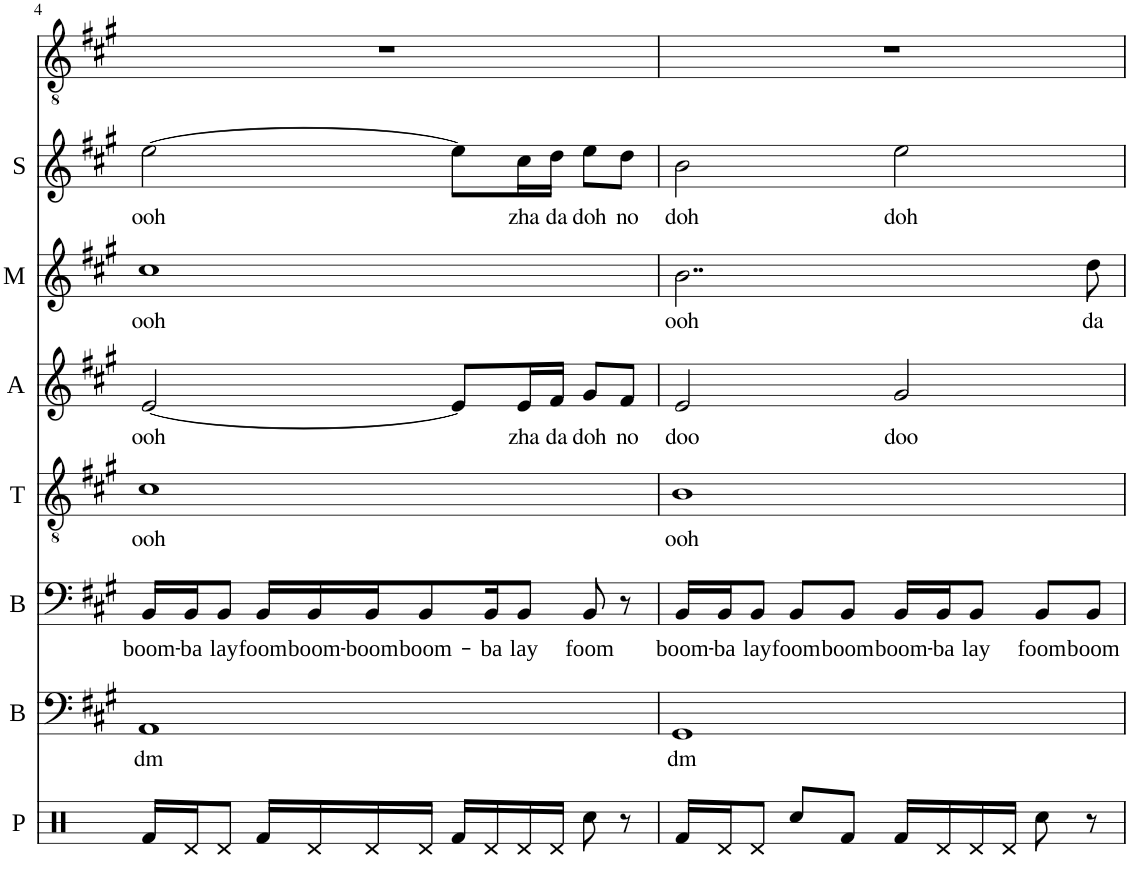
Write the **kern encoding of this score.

**kern	**kern	**text	**kern	**text	**kern	**text	**kern	**text	**kern	**text	**kern	**text	**kern
*part8	*part7	*part7	*part6	*part6	*part5	*part5	*part4	*part4	*part3	*part3	*part2	*part2	*part1
*staff8	*staff7	*staff7	*staff6	*staff6	*staff5	*staff5	*staff4	*staff4	*staff3	*staff3	*staff2	*staff2	*staff1
*I"Perc	*I"Bass	*	*I"Baritone	*	*I"Tenor	*	*I"Alto	*	*I"Mezzo	*	*I"Soprano	*	*I"Solo
*I'P	*I'B	*	*I'B	*	*I'T	*	*I'A	*	*I'M	*	*I'S	*	*
!!LO:PB:g=z
*clefX	*clefF4	*	*clefF4	*	*clefGv2	*	*clefG2	*	*clefG2	*	*clefG2	*	*clefGv2
*k[]	*k[f#c#g#]	*	*k[f#c#g#]	*	*k[f#c#g#]	*	*k[f#c#g#]	*	*k[f#c#g#]	*	*k[f#c#g#]	*	*k[f#c#g#]
*M4/4	*M4/4	*	*M4/4	*	*M4/4	*	*M4/4	*	*M4/4	*	*M4/4	*	*M4/4
=4	=4	=4	=4	=4	=4	=4	=4	=4	=4	=4	=4	=4	=4
!	!	!LO:LY:b	!	!LO:LY:b	!	!LO:LY:b	!	!LO:LY:b	!	!LO:LY:b	!	!LO:LY:b	!
16Rf/LL	1AA	dm	16BB/LL	boom-	1c#	ooh	[2e/	ooh	1cc#	ooh	[2ee\	ooh	1r
!	!	!	!	!LO:LY:b	!	!	!	!	!	!	!	!	!
16Rd/J	.	.	16BB/J	-ba	.	.	.	.	.	.	.	.	.
!	!	!	!	!LO:LY:b	!	!	!	!	!	!	!	!	!
8Rd/J	.	.	8BB/J	lay	.	.	.	.	.	.	.	.	.
!	!	!	!	!LO:LY:b	!	!	!	!	!	!	!	!	!
16Rf/LL	.	.	16BB/LL	foom	.	.	.	.	.	.	.	.	.
!	!	!	!	!LO:LY:b	!	!	!	!	!	!	!	!	!
16Rd/	.	.	16BB/	boom-	.	.	.	.	.	.	.	.	.
!	!	!	!	!LO:LY:b	!	!	!	!	!	!	!	!	!
16Rd/	.	.	16BB/J	-boom	.	.	.	.	.	.	.	.	.
!	!	!	!	!LO:LY:b	!	!	!	!	!	!	!	!	!
16Rd/JJ	.	.	8BB/	boom-	.	.	.	.	.	.	.	.	.
16Rf/LL	.	.	.	.	.	.	8e/L]	.	.	.	8ee\L]	.	.
!	!	!	!	!LO:LY:b	!	!	!	!	!	!	!	!	!
16Rd/	.	.	16BB/K	-ba	.	.	.	.	.	.	.	.	.
!	!	!	!	!LO:LY:b	!	!	!	!LO:LY:b	!	!	!	!LO:LY:b	!
16Rd/	.	.	8BB/J	lay	.	.	16e/L	zha	.	.	16cc#\L	zha	.
!	!	!	!	!	!	!	!	!LO:LY:b	!	!	!	!LO:LY:b	!
16Rd/JJ	.	.	.	.	.	.	16f#/JJ	da	.	.	16dd\JJ	da	.
!	!	!	!	!LO:LY:b	!	!	!	!LO:LY:b	!	!	!	!LO:LY:b	!
8Rcc\	.	.	8BB/	foom	.	.	8g#/L	doh	.	.	8ee\L	doh	.
!	!	!	!	!	!	!	!	!LO:LY:b	!	!	!	!LO:LY:b	!
8r	.	.	8r	.	.	.	8f#/J	no	.	.	8dd\J	no	.
=5	=5	=5	=5	=5	=5	=5	=5	=5	=5	=5	=5	=5	=5
!	!	!LO:LY:b	!	!LO:LY:b	!	!LO:LY:b	!	!LO:LY:b	!	!LO:LY:b	!	!LO:LY:b	!
16Rf/LL	1GG#	dm	16BB/LL	boom-	1B	ooh	2e/	doo	2..b\	ooh	2b\	doh	1r
!	!	!	!	!LO:LY:b	!	!	!	!	!	!	!	!	!
16Rd/J	.	.	16BB/J	-ba	.	.	.	.	.	.	.	.	.
!	!	!	!	!LO:LY:b	!	!	!	!	!	!	!	!	!
8Rd/J	.	.	8BB/J	lay	.	.	.	.	.	.	.	.	.
!	!	!	!	!LO:LY:b	!	!	!	!	!	!	!	!	!
8Rcc/L	.	.	8BB/L	foom	.	.	.	.	.	.	.	.	.
!	!	!	!	!LO:LY:b	!	!	!	!	!	!	!	!	!
8Rf/J	.	.	8BB/J	boom	.	.	.	.	.	.	.	.	.
!	!	!	!	!LO:LY:b	!	!	!	!LO:LY:b	!	!	!	!LO:LY:b	!
16Rf/LL	.	.	16BB/LL	boom-	.	.	2g#/	doo	.	.	2ee\	doh	.
!	!	!	!	!LO:LY:b	!	!	!	!	!	!	!	!	!
16Rd/	.	.	16BB/J	-ba	.	.	.	.	.	.	.	.	.
!	!	!	!	!LO:LY:b	!	!	!	!	!	!	!	!	!
16Rd/	.	.	8BB/J	lay	.	.	.	.	.	.	.	.	.
16Rd/JJ	.	.	.	.	.	.	.	.	.	.	.	.	.
!	!	!	!	!LO:LY:b	!	!	!	!	!	!	!	!	!
8Rcc\	.	.	8BB/L	foom	.	.	.	.	.	.	.	.	.
!	!	!	!	!LO:LY:b	!	!	!	!	!	!LO:LY:b	!	!	!
8r	.	.	8BB/J	boom	.	.	.	.	8dd\	da	.	.	.
=	=	=	=	=	=	=	=	=	=	=	=	=	=
*-	*-	*-	*-	*-	*-	*-	*-	*-	*-	*-	*-	*-	*-
